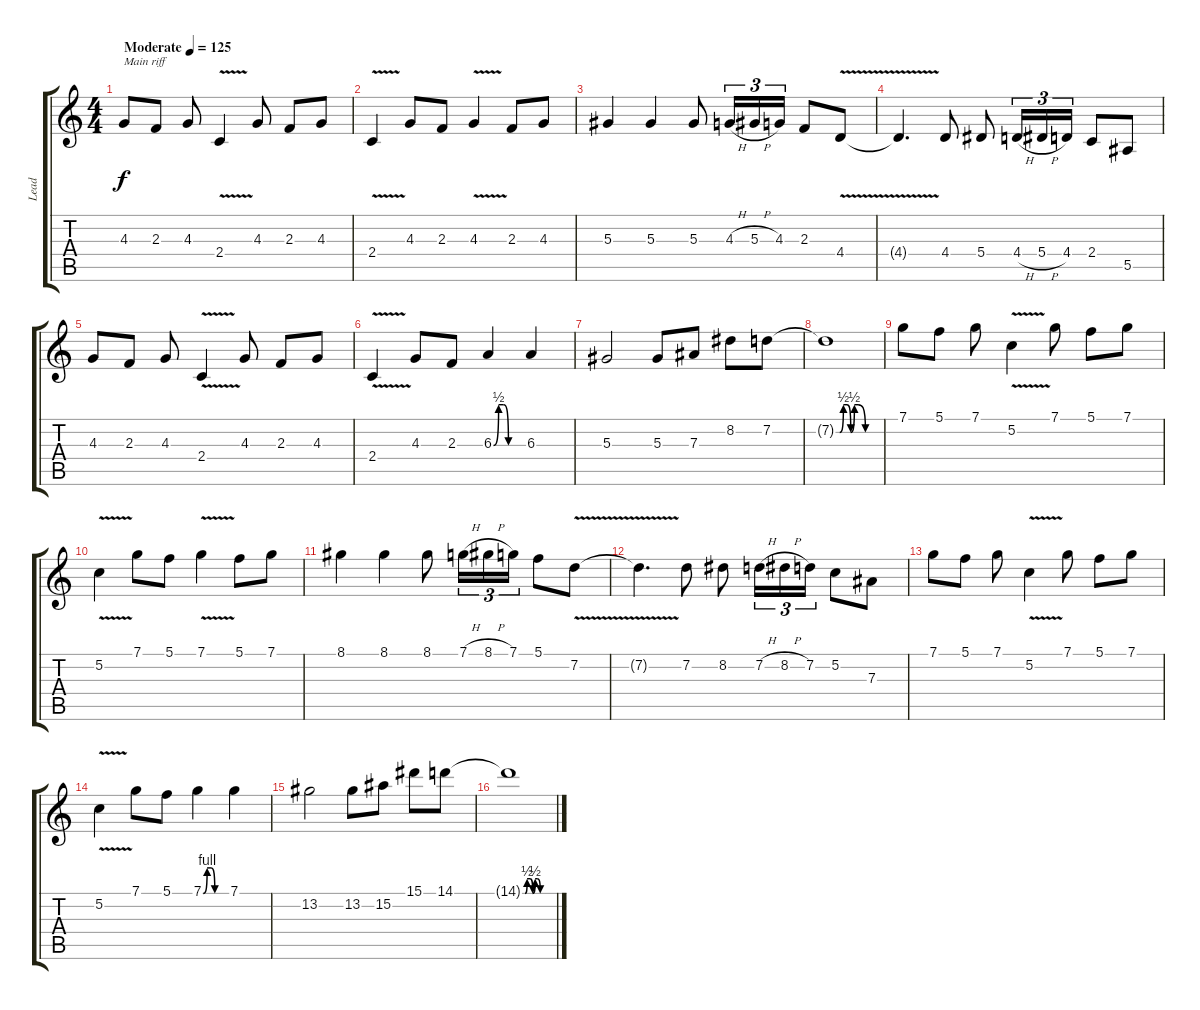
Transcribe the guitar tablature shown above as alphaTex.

\track ("Lead" "Lead") {instrument distortionguitar}
\staff {score tabs}
\tuning (C4 G3 Eb3 Bb2 F2 C2) {hide}
\ts (4 4)
\tempo (125 "Moderate")
\clef g2
\ks c
4.3.8{txt "Main riff" dy f instrument distortionguitar} 2.3.8 4.3.8 2.4{v}.4 4.3.8 2.3.8 4.3.8 |
2.4{v}.4 4.3.8 2.3.8 4.3{v}.4 2.3.8 4.3.8 |
5.3.4 5.3.4 5.3.8 4.3{h}.16{tu (3 2)} 5.3{h}.16{tu (3 2)} 4.3.16{tu (3 2)} 2.3.8 4.4{v}.8 |
4.4{v t}.4{d} 4.4.8 5.4.8 4.4{h}.16{tu (3 2)} 5.4{h}.16{tu (3 2)} 4.4.16{tu (3 2)} 2.4.8 5.5.8 |
4.3.8 2.3.8 4.3.8 2.4{v}.4 4.3.8 2.3.8 4.3.8 |
2.4{v}.4 4.3.8 2.3.8 6.3{be (custom 0 0 10 2 20 2 30 0 60 0)}.4 6.3.4 |
5.3.2 5.3.8 7.3.8 8.2.8 7.2.8 |
7.2{be (custom 0 0 5 0 10 2 15 2 20 0 25 2 30 2 40 0 50 0 60 0) t}.1 |
7.1.8 5.1.8 7.1.8 5.2{v}.4 7.1.8 5.1.8 7.1.8 |
5.2{v}.4 7.1.8 5.1.8 7.1{v}.4 5.1.8 7.1.8 |
8.1.4 8.1.4 8.1.8 7.1{h}.16{tu (3 2)} 8.1{h}.16{tu (3 2)} 7.1.16{tu (3 2)} 5.1.8 7.2{v}.8 |
7.2{v t}.4{d} 7.2.8 8.2.8 7.2{h}.16{tu (3 2)} 8.2{h}.16{tu (3 2)} 7.2.16{tu (3 2)} 5.2.8 7.3.8 |
7.1.8 5.1.8 7.1.8 5.2{v}.4 7.1.8 5.1.8 7.1.8 |
5.2{v}.4 7.1.8 5.1.8 7.1{be (custom 0 0 10 4 20 4 30 0 60 0)}.4 7.1.4 |
13.2.2 13.2.8 15.2.8 15.1.8 14.1.8 |
14.1{be (custom 0 0 5 0 9 2 15 2 20 0 25 2 29 2 35 0 60 0) t}.1
